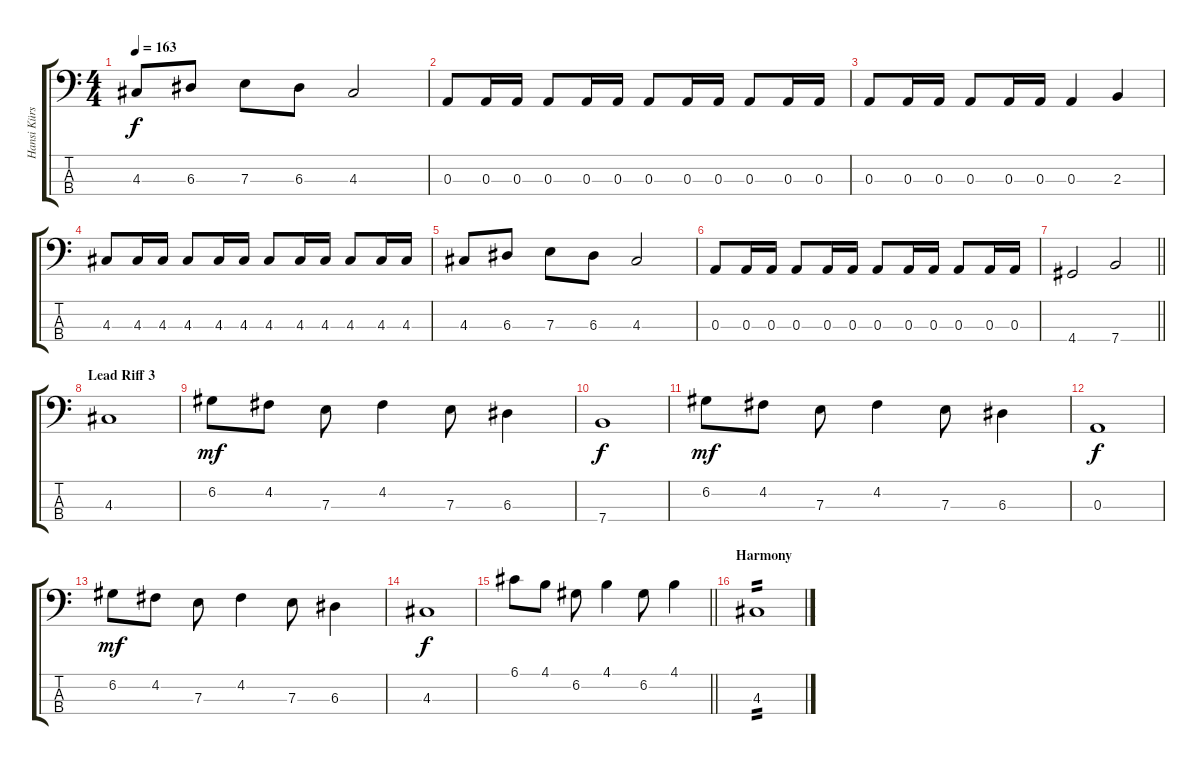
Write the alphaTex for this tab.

\track ("Hansi Kürsch" "Hansi Kürs") {instrument electricbasspick}
\staff {score tabs}
\tuning (G2 D2 A1 E1) {hide}
\ts (4 4)
\tempo 163
\clef f4
\ks c
4.3.8{dy f} 6.3.8 7.3.8 6.3.8 4.3.2 |
0.3.8 0.3.16 0.3.16 0.3.8 0.3.16 0.3.16 0.3.8 0.3.16 0.3.16 0.3.8 0.3.16 0.3.16 |
0.3.8 0.3.16 0.3.16 0.3.8 0.3.16 0.3.16 0.3.4 2.3.4 |
4.3.8 4.3.16 4.3.16 4.3.8 4.3.16 4.3.16 4.3.8 4.3.16 4.3.16 4.3.8 4.3.16 4.3.16 |
4.3.8 6.3.8 7.3.8 6.3.8 4.3.2 |
0.3.8 0.3.16 0.3.16 0.3.8 0.3.16 0.3.16 0.3.8 0.3.16 0.3.16 0.3.8 0.3.16 0.3.16 |
\barLineRight lightlight
4.4.2 7.4.2 |
\section ("" "Lead Riff 3")
4.3.1 |
6.2.8{dy mf} 4.2.8 7.3.8 4.2.4 7.3.8 6.3.4 |
7.4.1{dy f} |
6.2.8{dy mf} 4.2.8 7.3.8 4.2.4 7.3.8 6.3.4 |
0.3.1{dy f} |
6.2.8{dy mf} 4.2.8 7.3.8 4.2.4 7.3.8 6.3.4 |
4.3.1{dy f} |
\barLineRight lightlight
6.1.8 4.1.8 6.2.8 4.1.4 6.2.8 4.1.4 |
\section ("" "Harmony")
4.3.1{tp 2}
